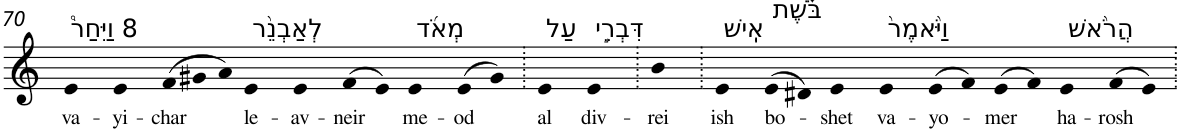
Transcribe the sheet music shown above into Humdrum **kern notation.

**kern	**text
*part1	*part1
*staff1	*staff1
*I"Piano	*
*I'Pno	*
!!LO:PB:g=z
*clefG2	*
*k[]	*
=70	=70
!LO:TX:a:t=8 וַיִּחַר֩	!
!	!LO:LY:b
4e	va-
!	!LO:LY:b
4e	-yi-
*Xtuplet	*
!	!LO:LY:b
(>12f	-char
12g#X	.
12a)	.
!LO:TX:a:t=לְאַבְנֵ֨ר	!
!	!LO:LY:b
4e	le-
!	!LO:LY:b
4e	-av-
!	!LO:LY:b
(>8f	-neir
8e)	.
!LO:TX:a:t=מְאֹ֜ד	!
!	!LO:LY:b
4e	me-
!	!LO:LY:b
(>8e	-od
8g#)	.
=71.	=71.
!LO:TX:a:t=עַל	!
!	!LO:LY:b
4e	al
!LO:TX:a:t=דִּבְרֵ֣י	!
!	!LO:LY:b
4e	div-
=72.	=72.
!	!LO:LY:b
4b	-rei
=73.	=73.
!LO:TX:a:t=אִֽישׁ	!
!	!LO:LY:b
4e	ish
!LO:TX:a:t=בֹּ֗שֶׁת	!
!	!LO:LY:b
(>8e	bo-
8d#X)	.
!	!LO:LY:b
4e	-shet
!LO:TX:a:t=וַיֹּ֙אמֶר֙	!
!	!LO:LY:b
4e	va-
!	!LO:LY:b
(>8e	-yo-
8f)	.
!	!LO:LY:b
(>8e	-mer
8f)	.
!LO:TX:a:t=הֲרֹ֨אשׁ	!
!	!LO:LY:b
4e	ha-
!	!LO:LY:b
(>8f	-rosh
8e)	.
=.	=.
*-	*-
